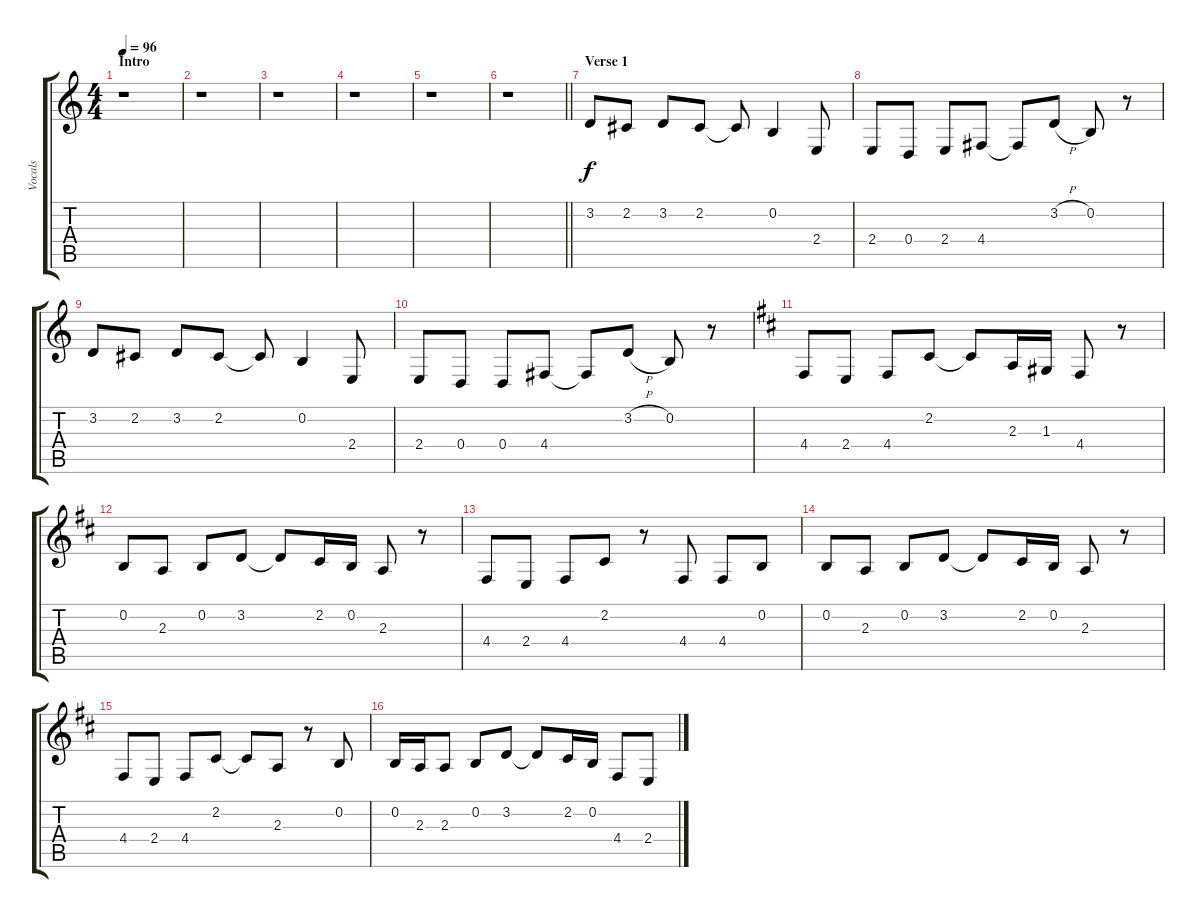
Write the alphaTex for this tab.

\track ("Vocals" "Vocals") {instrument altosax}
\staff {score tabs}
\tuning (E4 B3 G3 D3 A2 E2) {hide}
\ts (4 4)
\section ("" "Intro")
\tempo 96
\clef g2
\ks c
r.1{dy f instrument altosax} |
r.1 |
r.1 |
r.1 |
r.1 |
\barLineRight lightlight
r.1 |
\section ("" "Verse 1")
3.2.8 2.2.8 3.2.8 2.2.8 2.2{t}.8 0.2.4 2.4.8 |
2.4.8 0.4.8 2.4.8 4.4.8 4.4{t}.8 3.2{h}.8 0.2.8 r.8 |
3.2.8 2.2.8 3.2.8 2.2.8 2.2{t}.8 0.2.4 2.4.8 |
2.4.8 0.4.8 0.4.8 4.4.8 4.4{t}.8 3.2{h}.8 0.2.8 r.8 |
\ks d
4.4.8 2.4.8 4.4.8 2.2.8 2.2{t}.8 2.3.16 1.3.16 4.4.8 r.8 |
0.2.8 2.3.8 0.2.8 3.2.8 3.2{t}.8 2.2.16 0.2.16 2.3.8 r.8 |
4.4.8 2.4.8 4.4.8 2.2.8 r.8 4.4.8 4.4.8 0.2.8 |
0.2.8 2.3.8 0.2.8 3.2.8 3.2{t}.8 2.2.16 0.2.16 2.3.8 r.8 |
4.4.8 2.4.8 4.4.8 2.2.8 2.2{t}.8 2.3.8 r.8 0.2.8 |
0.2.16 2.3.16 2.3.8 0.2.8 3.2.8 3.2{t}.8 2.2.16 0.2.16 4.4.8 2.4.8
